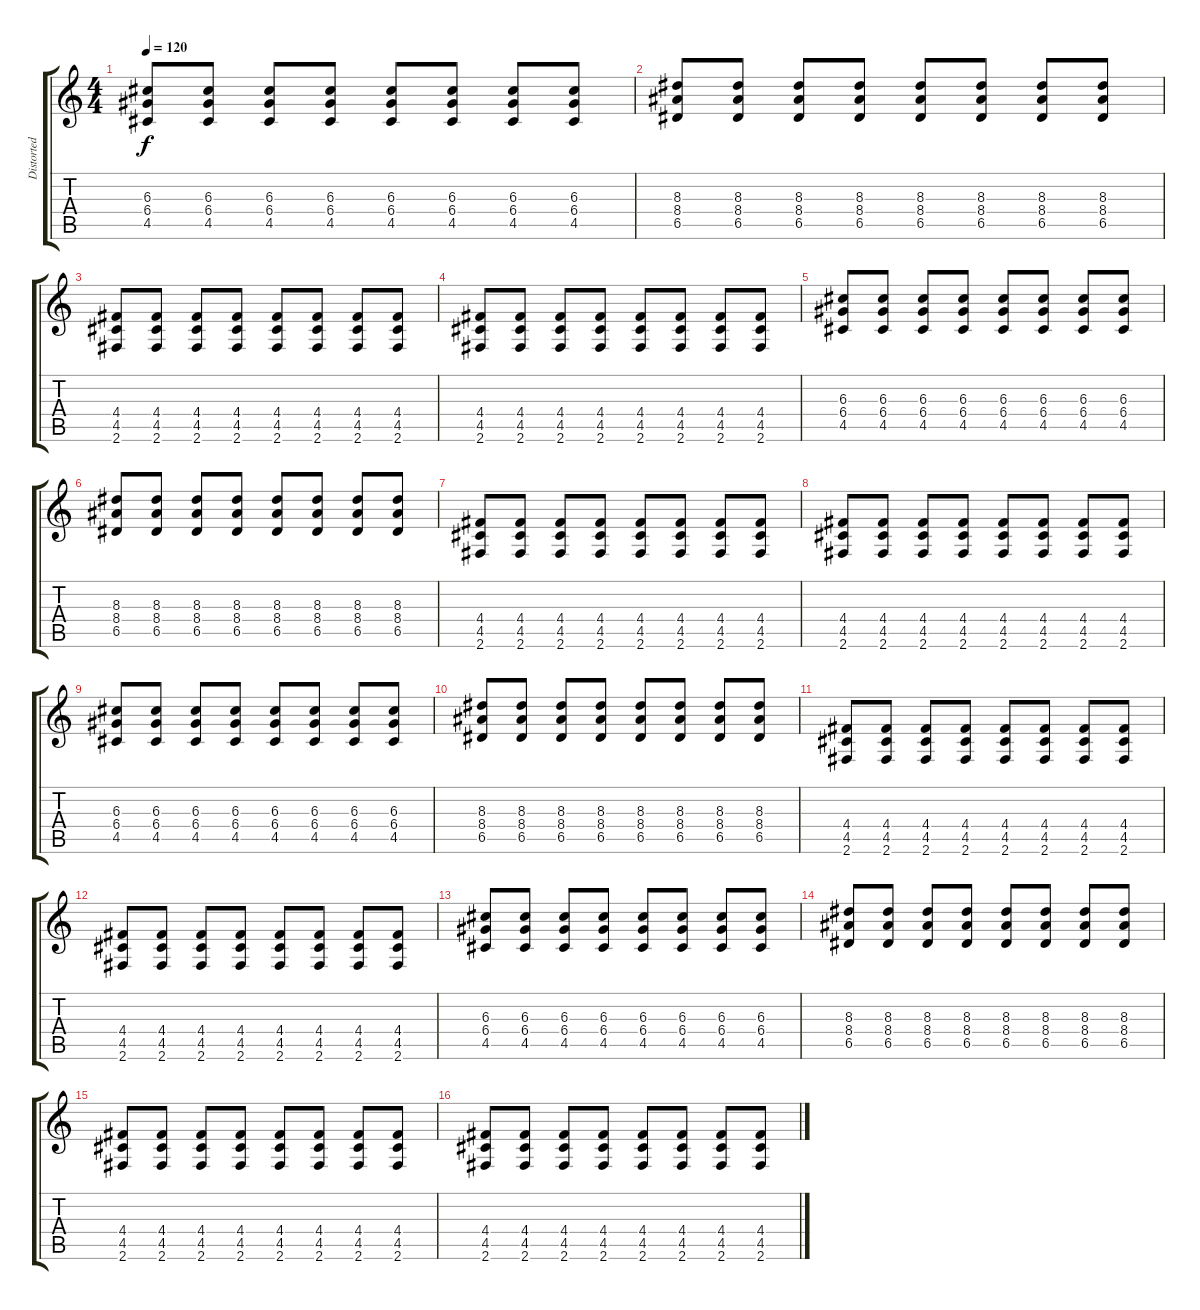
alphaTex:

\track ("Distorted Guitar" "Distorted ") {instrument distortionguitar}
\staff {score tabs}
\tuning (E4 B3 G3 D3 A2 E2) {hide}
\ts (4 4)
\tempo 120
\clef g2
\ks c
(6.3 6.4 4.5).8{dy f} (6.3 6.4 4.5).8 (6.3 6.4 4.5).8 (6.3 6.4 4.5).8 (6.3 6.4 4.5).8 (6.3 6.4 4.5).8 (6.3 6.4 4.5).8 (6.3 6.4 4.5).8 |
(8.3 8.4 6.5).8 (8.3 8.4 6.5).8 (8.3 8.4 6.5).8 (8.3 8.4 6.5).8 (8.3 8.4 6.5).8 (8.3 8.4 6.5).8 (8.3 8.4 6.5).8 (8.3 8.4 6.5).8 |
(4.4 4.5 2.6).8 (4.4 4.5 2.6).8 (4.4 4.5 2.6).8 (4.4 4.5 2.6).8 (4.4 4.5 2.6).8 (4.4 4.5 2.6).8 (4.4 4.5 2.6).8 (4.4 4.5 2.6).8 |
(4.4 4.5 2.6).8 (4.4 4.5 2.6).8 (4.4 4.5 2.6).8 (4.4 4.5 2.6).8 (4.4 4.5 2.6).8 (4.4 4.5 2.6).8 (4.4 4.5 2.6).8 (4.4 4.5 2.6).8 |
(6.3 6.4 4.5).8 (6.3 6.4 4.5).8 (6.3 6.4 4.5).8 (6.3 6.4 4.5).8 (6.3 6.4 4.5).8 (6.3 6.4 4.5).8 (6.3 6.4 4.5).8 (6.3 6.4 4.5).8 |
(8.3 8.4 6.5).8 (8.3 8.4 6.5).8 (8.3 8.4 6.5).8 (8.3 8.4 6.5).8 (8.3 8.4 6.5).8 (8.3 8.4 6.5).8 (8.3 8.4 6.5).8 (8.3 8.4 6.5).8 |
(4.4 4.5 2.6).8 (4.4 4.5 2.6).8 (4.4 4.5 2.6).8 (4.4 4.5 2.6).8 (4.4 4.5 2.6).8 (4.4 4.5 2.6).8 (4.4 4.5 2.6).8 (4.4 4.5 2.6).8 |
(4.4 4.5 2.6).8 (4.4 4.5 2.6).8 (4.4 4.5 2.6).8 (4.4 4.5 2.6).8 (4.4 4.5 2.6).8 (4.4 4.5 2.6).8 (4.4 4.5 2.6).8 (4.4 4.5 2.6).8 |
(6.3 6.4 4.5).8{volume 8} (6.3 6.4 4.5).8 (6.3 6.4 4.5).8 (6.3 6.4 4.5).8 (6.3 6.4 4.5).8 (6.3 6.4 4.5).8 (6.3 6.4 4.5).8 (6.3 6.4 4.5).8 |
(8.3 8.4 6.5).8 (8.3 8.4 6.5).8 (8.3 8.4 6.5).8 (8.3 8.4 6.5).8 (8.3 8.4 6.5).8 (8.3 8.4 6.5).8 (8.3 8.4 6.5).8 (8.3 8.4 6.5).8 |
(4.4 4.5 2.6).8 (4.4 4.5 2.6).8 (4.4 4.5 2.6).8 (4.4 4.5 2.6).8 (4.4 4.5 2.6).8 (4.4 4.5 2.6).8 (4.4 4.5 2.6).8 (4.4 4.5 2.6).8 |
(4.4 4.5 2.6).8 (4.4 4.5 2.6).8 (4.4 4.5 2.6).8 (4.4 4.5 2.6).8 (4.4 4.5 2.6).8 (4.4 4.5 2.6).8 (4.4 4.5 2.6).8 (4.4 4.5 2.6).8 |
(6.3 6.4 4.5).8{volume 0} (6.3 6.4 4.5).8 (6.3 6.4 4.5).8 (6.3 6.4 4.5).8 (6.3 6.4 4.5).8 (6.3 6.4 4.5).8 (6.3 6.4 4.5).8 (6.3 6.4 4.5).8 |
(8.3 8.4 6.5).8 (8.3 8.4 6.5).8 (8.3 8.4 6.5).8 (8.3 8.4 6.5).8 (8.3 8.4 6.5).8 (8.3 8.4 6.5).8 (8.3 8.4 6.5).8 (8.3 8.4 6.5).8 |
(4.4 4.5 2.6).8 (4.4 4.5 2.6).8 (4.4 4.5 2.6).8 (4.4 4.5 2.6).8 (4.4 4.5 2.6).8 (4.4 4.5 2.6).8 (4.4 4.5 2.6).8 (4.4 4.5 2.6).8 |
(4.4 4.5 2.6).8 (4.4 4.5 2.6).8 (4.4 4.5 2.6).8 (4.4 4.5 2.6).8 (4.4 4.5 2.6).8 (4.4 4.5 2.6).8 (4.4 4.5 2.6).8 (4.4 4.5 2.6).8
